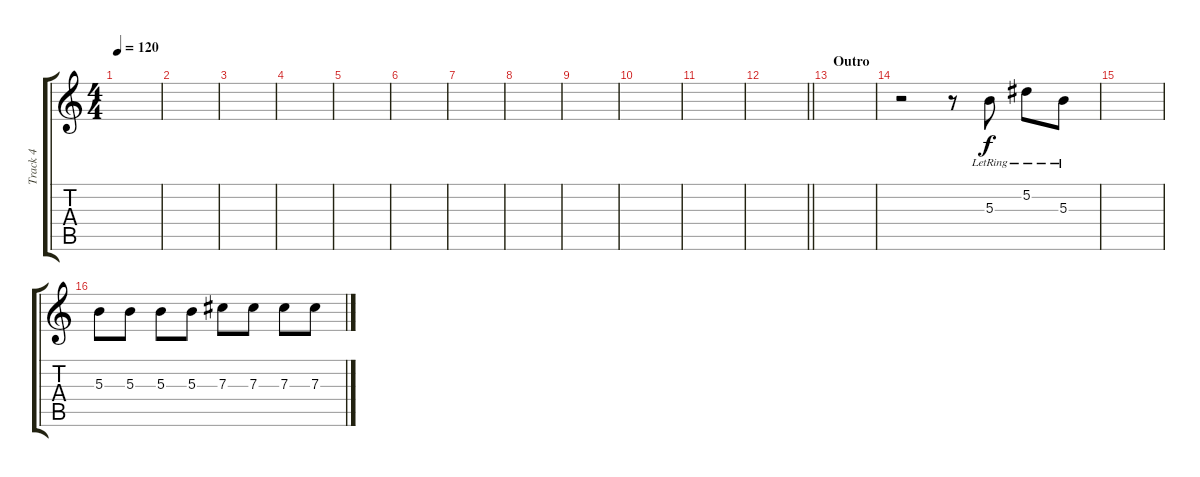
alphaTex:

\track ("Track 4" "Track 4") {instrument distortionguitar}
\staff {score tabs}
\tuning (Eb4 Bb3 Gb3 Db3 Ab2 Eb2) {hide}
\ts (4 4)
\tempo 120
\clef g2
\ks c
|
|
|
|
|
|
|
|
|
|
|
\barLineRight lightlight
|
\section ("" "Outro")
|
r.2 r.8 5.3{lr}.8 5.2{lr}.8 5.3{lr}.8 |
|
5.3.8 5.3.8 5.3.8 5.3.8 7.3.8 7.3.8 7.3.8 7.3.8
